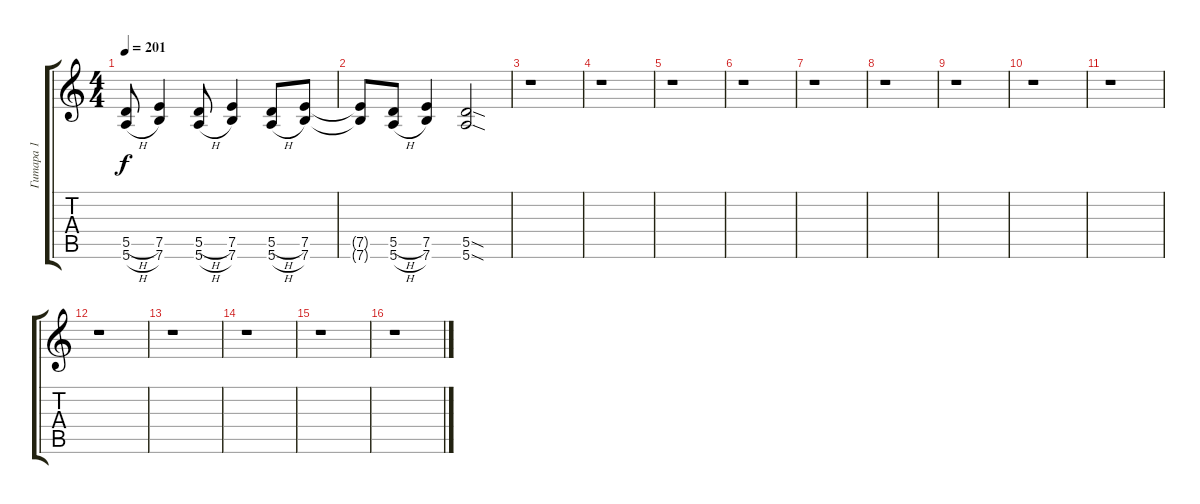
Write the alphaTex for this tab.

\track ("Гитара 1" "Гитара 1") {instrument overdrivenguitar}
\staff {score tabs}
\tuning (E4 B3 G3 D3 A2 E2) {hide}
\ts (4 4)
\tempo 201
\clef g2
\ks c
(5.5{h} 5.6{h}).8{dy f} (7.5 7.6).4 (5.5{h} 5.6{h}).8 (7.5 7.6).4 (5.5{h} 5.6{h}).8 (7.5 7.6).8 |
(7.5{t} 7.6{t}).8 (5.5{h} 5.6{h}).8 (7.5 7.6).4 (5.5{sod} 5.6{sod}).2 |
r.1 |
r.1 |
r.1 |
r.1 |
r.1 |
r.1 |
r.1 |
r.1 |
r.1 |
r.1 |
r.1 |
r.1 |
r.1 |
r.1
